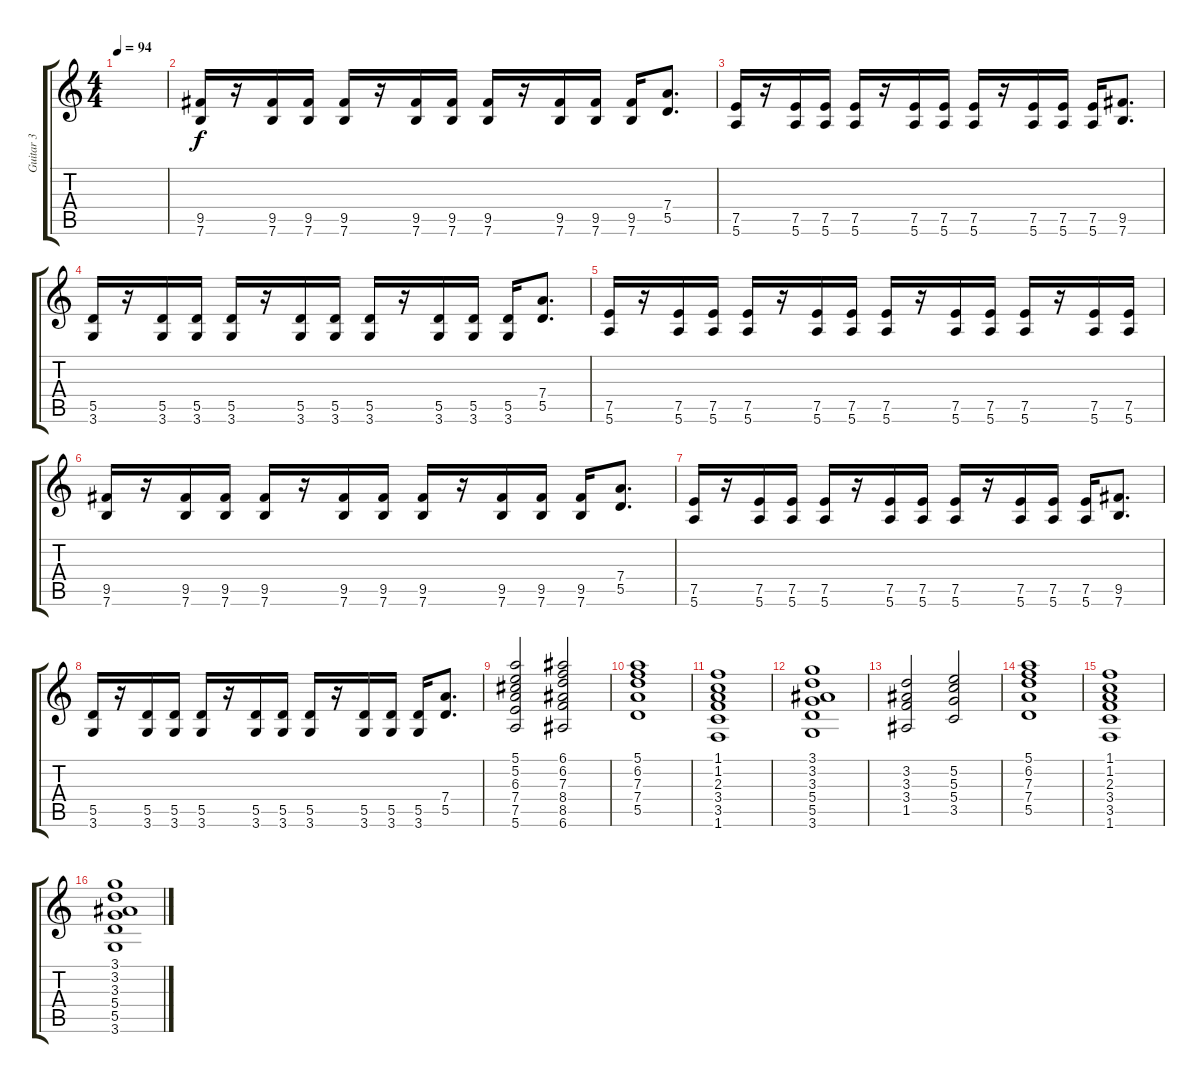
\track ("Guitar 3" "Guitar 3") {instrument electricguitarclean}
\staff {score tabs}
\tuning (E4 B3 G3 D3 A2 E2) {hide}
\ts (4 4)
\tempo 94
\clef g2
\ks c
|
(9.5 7.6).16 r.16 (9.5 7.6).16 (9.5 7.6).16 (9.5 7.6).16 r.16 (9.5 7.6).16 (9.5 7.6).16 (9.5 7.6).16 r.16 (9.5 7.6).16 (9.5 7.6).16 (9.5 7.6).16 (7.4 5.5).8{d} |
(7.5 5.6).16 r.16 (7.5 5.6).16 (7.5 5.6).16 (7.5 5.6).16 r.16 (7.5 5.6).16 (7.5 5.6).16 (7.5 5.6).16 r.16 (7.5 5.6).16 (7.5 5.6).16 (7.5 5.6).16 (9.5 7.6).8{d} |
(5.5 3.6).16 r.16 (5.5 3.6).16 (5.5 3.6).16 (5.5 3.6).16 r.16 (5.5 3.6).16 (5.5 3.6).16 (5.5 3.6).16 r.16 (5.5 3.6).16 (5.5 3.6).16 (5.5 3.6).16 (7.4 5.5).8{d} |
(7.5 5.6).16 r.16 (7.5 5.6).16 (7.5 5.6).16 (7.5 5.6).16 r.16 (7.5 5.6).16 (7.5 5.6).16 (7.5 5.6).16 r.16 (7.5 5.6).16 (7.5 5.6).16 (7.5 5.6).16 r.16 (7.5 5.6).16 (7.5 5.6).16 |
(9.5 7.6).16 r.16 (9.5 7.6).16 (9.5 7.6).16 (9.5 7.6).16 r.16 (9.5 7.6).16 (9.5 7.6).16 (9.5 7.6).16 r.16 (9.5 7.6).16 (9.5 7.6).16 (9.5 7.6).16 (7.4 5.5).8{d} |
(7.5 5.6).16 r.16 (7.5 5.6).16 (7.5 5.6).16 (7.5 5.6).16 r.16 (7.5 5.6).16 (7.5 5.6).16 (7.5 5.6).16 r.16 (7.5 5.6).16 (7.5 5.6).16 (7.5 5.6).16 (9.5 7.6).8{d} |
(5.5 3.6).16 r.16 (5.5 3.6).16 (5.5 3.6).16 (5.5 3.6).16 r.16 (5.5 3.6).16 (5.5 3.6).16 (5.5 3.6).16 r.16 (5.5 3.6).16 (5.5 3.6).16 (5.5 3.6).16 (7.4 5.5).8{d} |
(5.1 5.2 6.3 7.4 7.5 5.6).2 (6.1 6.2 7.3 8.4 8.5 6.6).2 |
(5.1 6.2 7.3 7.4 5.5).1 |
(1.1 1.2 2.3 3.4 3.5 1.6).1 |
(3.1 3.2 3.3 5.4 5.5 3.6).1 |
(3.2 3.3 3.4 1.5).2 (5.2 5.3 5.4 3.5).2 |
(5.1 6.2 7.3 7.4 5.5).1 |
(1.1 1.2 2.3 3.4 3.5 1.6).1 |
(3.1 3.2 3.3 5.4 5.5 3.6).1
